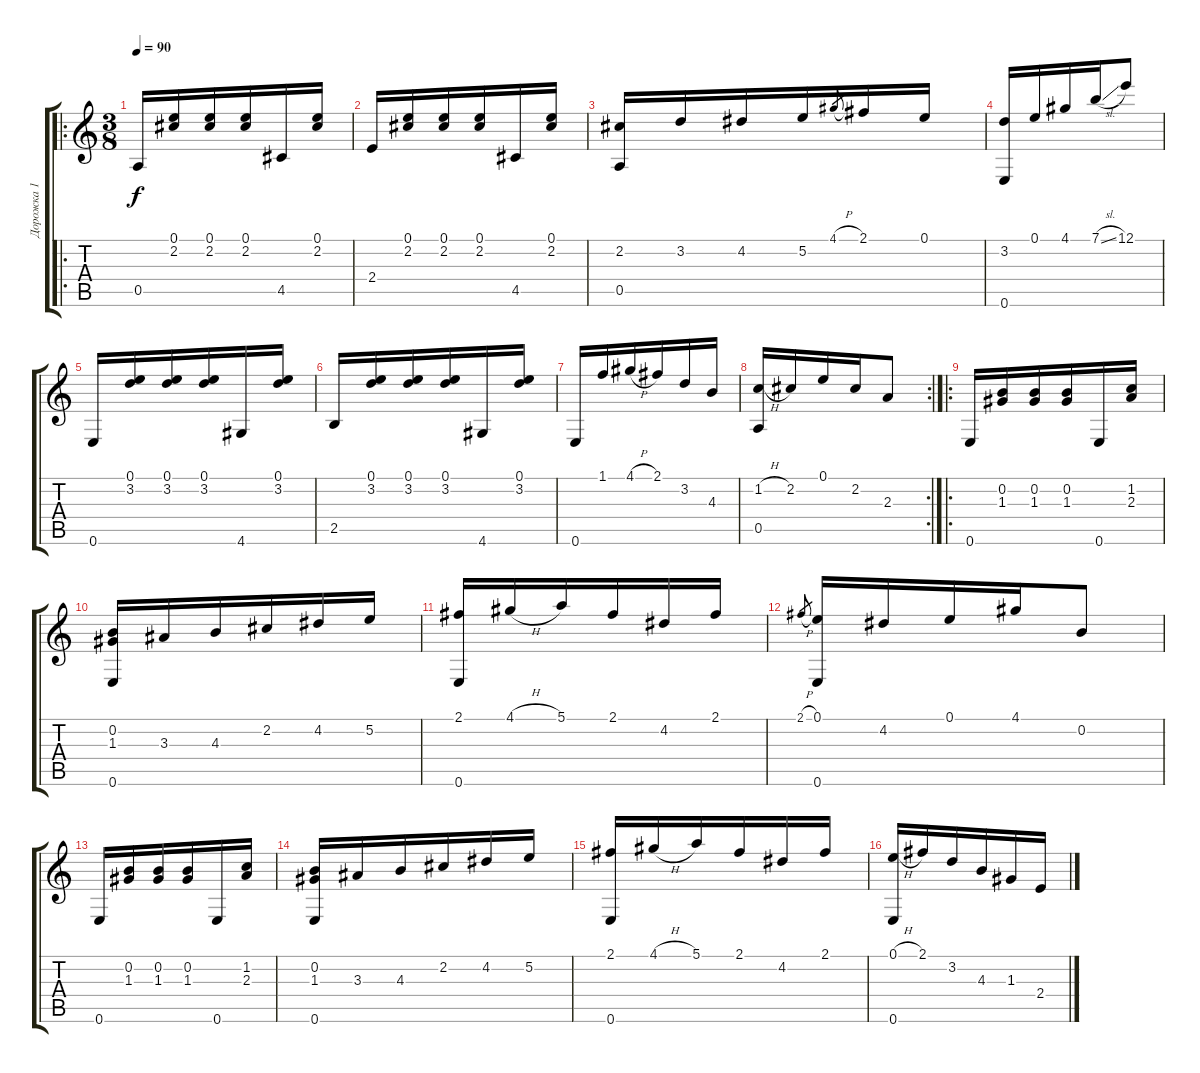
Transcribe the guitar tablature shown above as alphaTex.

\track ("Дорожка 1" "Дорожка 1") {instrument acousticguitarnylon}
\staff {score tabs}
\tuning (E4 B3 G3 D3 A2 E2) {hide}
\ro
\ts (3 8)
\tempo 90
\clef g2
\ks c
0.5.16{dy f} (0.1 2.2).16 (0.1 2.2).16 (0.1 2.2).16 4.5.16 (0.1 2.2).16 |
2.4.16 (0.1 2.2).16 (0.1 2.2).16 (0.1 2.2).16 4.5.16 (0.1 2.2).16 |
(2.2 0.5).16 3.2.16 4.2.16 5.2.16 4.1{h}.8{gr} 2.1.16 0.1.16 |
(3.2 0.6).16 0.1.16 4.1.16 7.1{sl}.16 12.1.8 |
0.6.16 (0.1 3.2).16 (0.1 3.2).16 (0.1 3.2).16 4.6.16 (0.1 3.2).16 |
2.5.16 (0.1 3.2).16 (0.1 3.2).16 (0.1 3.2).16 4.6.16 (0.1 3.2).16 |
0.6.16 1.1.16 4.1{h}.16 2.1.16 3.2.16 4.3.16 |
\rc 2
(1.2{h} 0.5).16 2.2.16 0.1.16 2.2.16 2.3.8 |
\ro
0.6.16 (0.2 1.3).16 (0.2 1.3).16 (0.2 1.3).16 0.6.16 (1.2 2.3).16 |
(0.2 1.3 0.6).16 3.3.16 4.3.16 2.2.16 4.2.16 5.2.16 |
(2.1 0.6).16 4.1{h}.16 5.1.16 2.1.16 4.2.16 2.1.16 |
2.1{h}.8{gr} (0.1 0.6).16 4.2.16 0.1.16 4.1.16 0.2.8 |
0.6.16 (0.2 1.3).16 (0.2 1.3).16 (0.2 1.3).16 0.6.16 (1.2 2.3).16 |
(0.2 1.3 0.6).16 3.3.16 4.3.16 2.2.16 4.2.16 5.2.16 |
(2.1 0.6).16 4.1{h}.16 5.1.16 2.1.16 4.2.16 2.1.16 |
(0.1{h} 0.6).16 2.1.16 3.2.16 4.3.16 1.3.16 2.4.16
